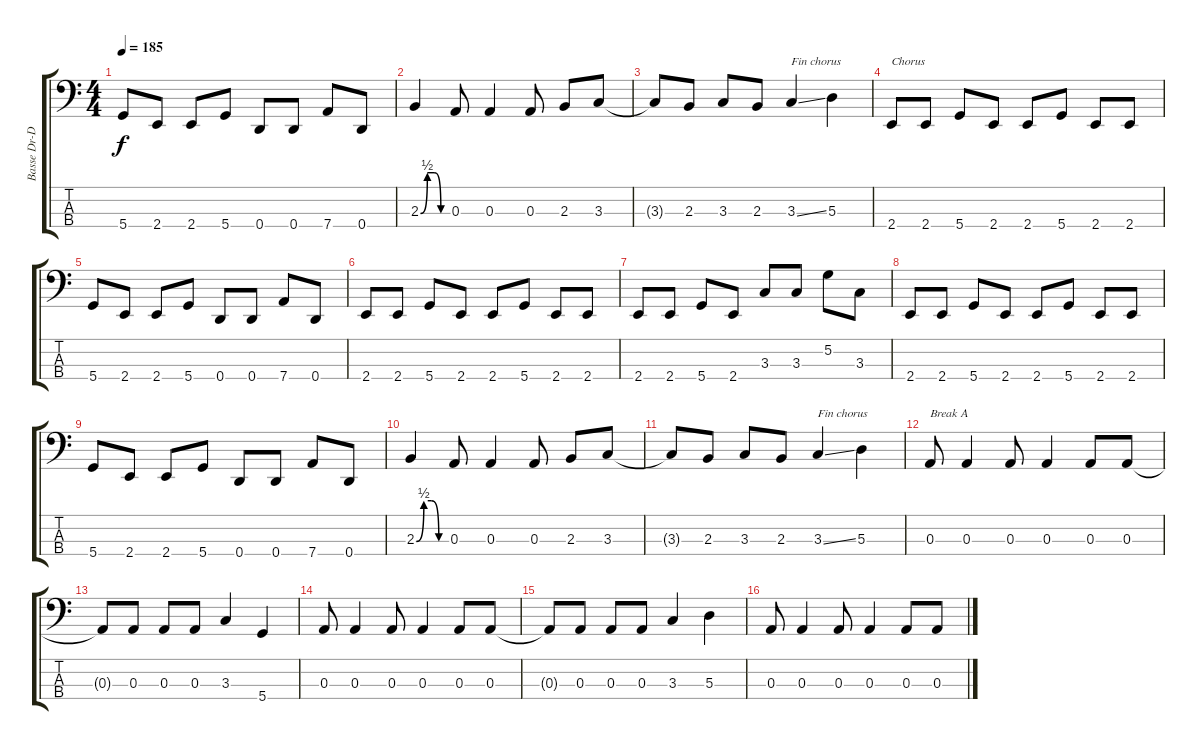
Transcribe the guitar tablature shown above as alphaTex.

\track ("Basse Dr-D" "Basse Dr-D") {instrument slapbass2}
\staff {score tabs}
\tuning (G2 D2 A1 D1) {hide}
\ts (4 4)
\tempo 185
\clef f4
\ks c
5.4.8{dy f} 2.4.8 2.4.8 5.4.8 0.4.8 0.4.8 7.4.8 0.4.8 |
2.3{be (custom 0 0 15 2 30 2 45 0 60 0)}.4 0.3.8 0.3.4 0.3.8 2.3.8 3.3.8 |
3.3{t}.8 2.3.8 3.3.8 2.3.8 3.3{ss}.4{txt "Fin chorus"} 5.3.4 |
2.4.8{txt "Chorus"} 2.4.8 5.4.8 2.4.8 2.4.8 5.4.8 2.4.8 2.4.8 |
5.4.8 2.4.8 2.4.8 5.4.8 0.4.8 0.4.8 7.4.8 0.4.8 |
2.4.8 2.4.8 5.4.8 2.4.8 2.4.8 5.4.8 2.4.8 2.4.8 |
2.4.8 2.4.8 5.4.8 2.4.8 3.3.8 3.3.8 5.2.8 3.3.8 |
2.4.8 2.4.8 5.4.8 2.4.8 2.4.8 5.4.8 2.4.8 2.4.8 |
5.4.8 2.4.8 2.4.8 5.4.8 0.4.8 0.4.8 7.4.8 0.4.8 |
2.3{be (custom 0 0 15 2 30 2 45 0 60 0)}.4 0.3.8 0.3.4 0.3.8 2.3.8 3.3.8 |
3.3{t}.8 2.3.8 3.3.8 2.3.8 3.3{ss}.4{txt "Fin chorus"} 5.3.4 |
0.3.8{txt "Break A"} 0.3.4 0.3.8 0.3.4 0.3.8 0.3.8 |
0.3{t}.8 0.3.8 0.3.8 0.3.8 3.3.4 5.4.4 |
0.3.8 0.3.4 0.3.8 0.3.4 0.3.8 0.3.8 |
0.3{t}.8 0.3.8 0.3.8 0.3.8 3.3.4 5.3.4 |
0.3.8 0.3.4 0.3.8 0.3.4 0.3.8 0.3.8
